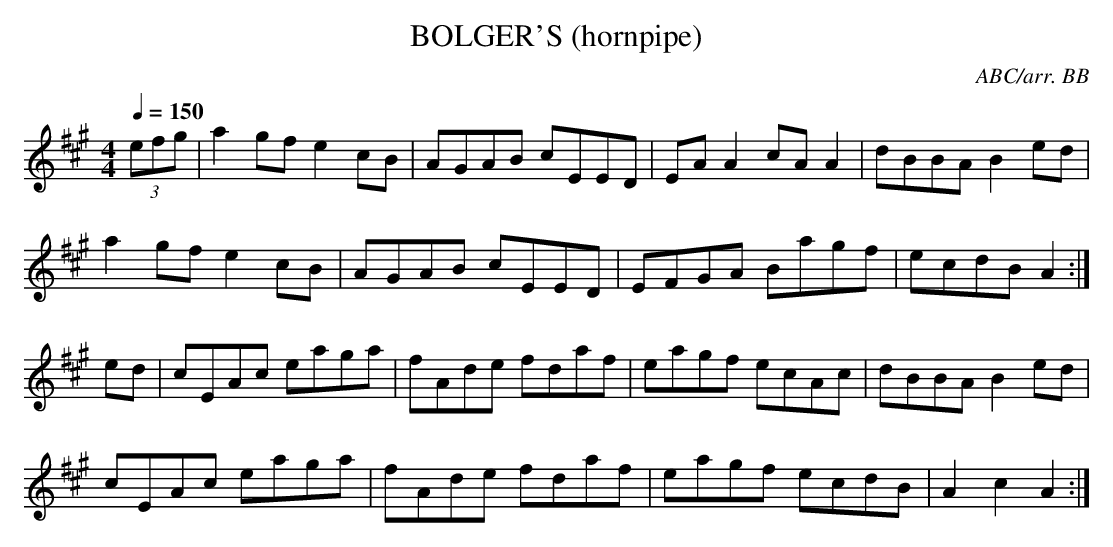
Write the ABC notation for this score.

X:1
T:BOLGER'S (hornpipe)
C:ABC/arr. BB
Q:1/4=150
M:4/4
L:1/8
K:A
(3efg|a2gf e2cB|AGAB cEED|EAA2 cAA2|dBBA B2ed|
a2 gf e2 cB|AGAB cEED|EFGA Bagf|ecdB A2 :|
ed|cEAc eaga|fAde fdaf|eagf ecAc|dBBA B2 ed |
cEAc eaga|fAde fdaf|eagf ecdB|A2 c2 A2 :|
